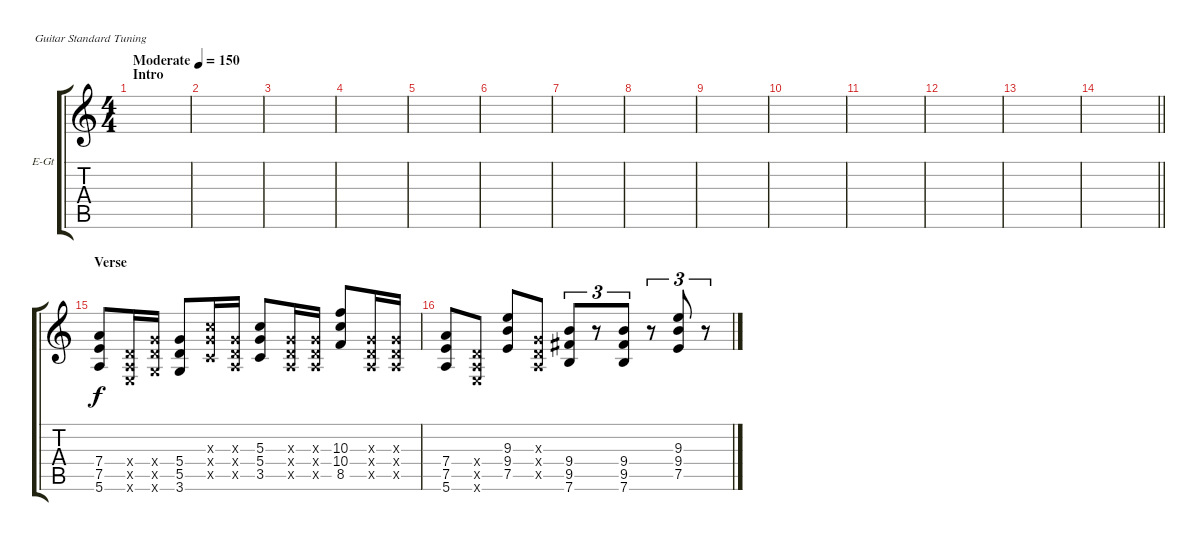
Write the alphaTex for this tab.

\bracketExtendMode groupsimilarinstruments
\firstSystemTrackNameOrientation horizontal
\otherSystemsTrackNameOrientation horizontal
\track ("Jamie Cook Clean" "E-Gt") {instrument electricguitarclean}
\staff {score tabs}
\tuning (E4 B3 G3 D3 A2 E2)
\ts (4 4)
\beaming (8 2 2 2 2)
\section ("" "Intro")
\tempo (150 "Moderate")
\clef g2
\scale
0.487395
\ks c
|
\scale
0.256303 |
\scale
0.256303 |
\scale
0.333333 |
\scale
0.333333 |
\scale
0.333333 |
\scale
0.333333 |
\scale
0.333333 |
\scale
0.333333 |
\scale
0.333333 |
\scale
0.333333 |
\scale
0.333333 |
\scale
0.333333 |
\scale
0.333333
\barLineRight lightlight
|
\section ("" "Verse")
\scale
0.333333 (7.4 7.5 5.6).8 (0.4{x} 0.5{x} 0.6{x}).16 (5.4{x} 5.5{x} 3.6{x}).16 (5.4 5.5 3.6).8 (5.3{x} 5.4{x} 3.5{x}).16 (0.3{x} 0.4{x} 0.5{x}).16 (5.3 5.4 3.5).8 (0.3{x} 0.4{x} 0.5{x}).16 (0.3{x} 0.4{x} 0.5{x}).16 (10.4 8.5 10.3).8 (0.3{x} 0.4{x} 0.5{x}).16 (0.3{x} 0.4{x} 0.5{x}).16 |
\scale
0.333333 (7.4 7.5 5.6).8 (0.4{x} 0.5{x} 0.6{x}).8 (9.3 9.4 7.5).8 (0.3{x} 0.4{x} 0.5{x}).8 (9.4 9.5 7.6).8{tu (3 2)} r.8{tu (3 2)} (9.4 9.5 7.6).8{tu (3 2)} r.8{tu (3 2)} (9.4 7.5 9.3).8{tu (3 2)} r.8{tu (3 2)}
